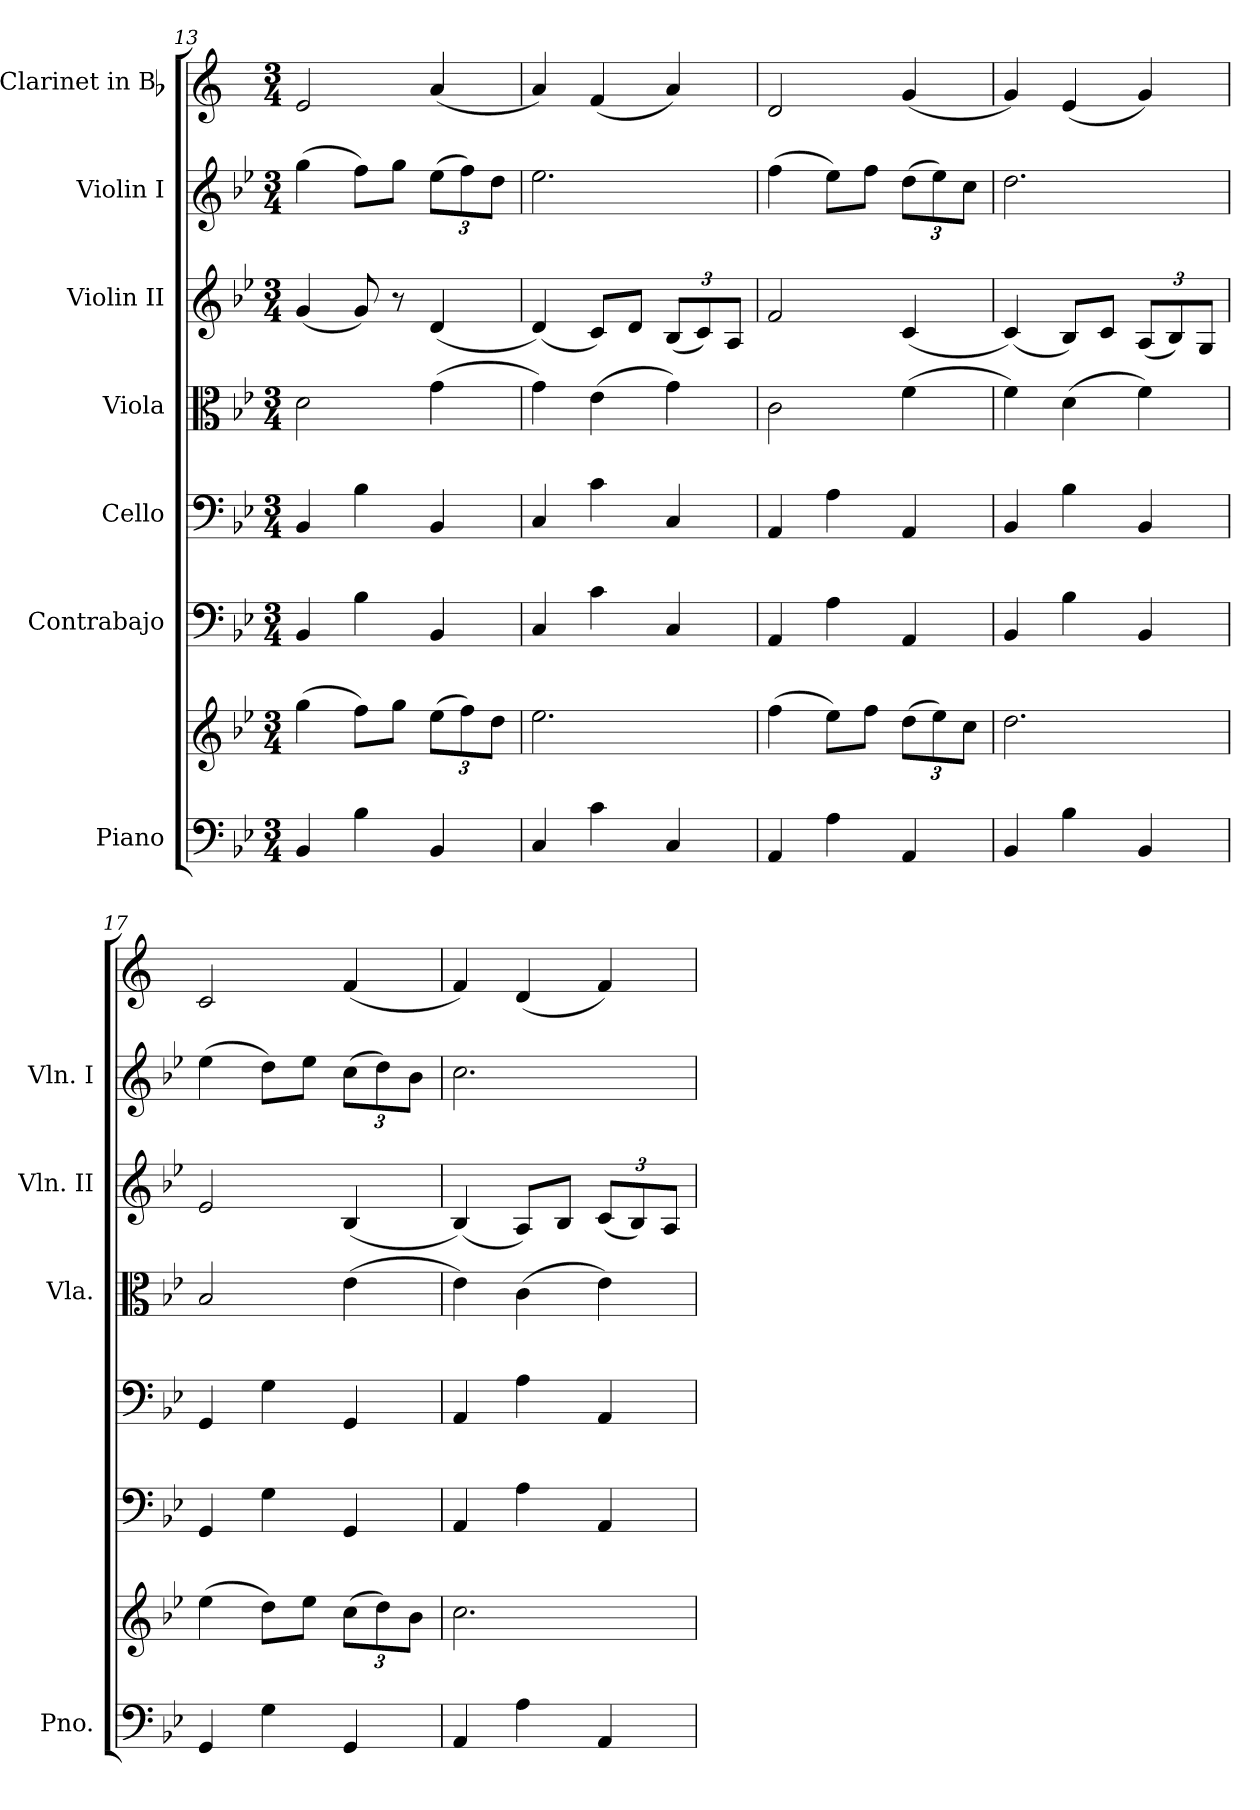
**kern	**kern	**kern	**kern	**kern	**kern	**kern	**kern
*part7	*part7	*part6	*part5	*part4	*part3	*part2	*part1
*staff8	*staff7	*staff6	*staff5	*staff4	*staff3	*staff2	*staff1
*I"Piano	*	*I"Contrabajo	*I"Cello	*I"Viola	*I"Violin II	*I"Violin I	*I"Clarinet in Bb
*I'Pno.	*	*	*	*I'Vla.	*I'Vln. II	*I'Vln. I	*
*clefF4	*clefG2	*clefF4	*clefF4	*clefC3	*clefG2	*clefG2	*clefG2
*	*	*ITrd7c12	*	*	*	*	*ITrd1c2
*k[b-e-]	*k[b-e-]	*k[b-e-]	*k[b-e-]	*k[b-e-]	*k[b-e-]	*k[b-e-]	*k[b-e-]
*M3/4	*M3/4	*M3/4	*M3/4	*M3/4	*M3/4	*M3/4	*M3/4
=13	=13	=13	=13	=13	=13	=13	=13
4BB-/	(>4gg\	4BBB-/	4BB-/	2d\	(4g/	(>4gg\	2d/
4B-\	8ff\L)	4BB-\	4B-\	.	8g/)	8ff\L)	.
.	8gg\J	.	.	.	8r	8gg\J	.
*	*Xbrackettup	*	*	*	*	*Xbrackettup	*
4BB-/	(>12ee-\L	4BBB-/	4BB-/	(>4g\	(4d/	(>12ee-\L	(4g/
.	12ff\)	.	.	.	.	12ff\)	.
.	12dd\J	.	.	.	.	12dd\J	.
=14	=14	=14	=14	=14	=14	=14	=14
4C/	2.ee-\	4CC/	4C/	4g\)	(4d/)	2.ee-\	4g/)
4c\	.	4C\	4c\	(>4e-\	8c/L)	.	(4e-/
.	.	.	.	.	8d/J	.	.
*	*	*	*	*	*Xbrackettup	*	*
4C/	.	4CC/	4C/	4g\)	(12B-/L	.	4g/)
.	.	.	.	.	12c/)	.	.
.	.	.	.	.	12A/J	.	.
=15	=15	=15	=15	=15	=15	=15	=15
4AA/	(>4ff\	4AAA/	4AA/	2c\	2f/	(>4ff\	2c/
4A\	8ee-\L)	4AA\	4A\	.	.	8ee-\L)	.
.	8ff\J	.	.	.	.	8ff\J	.
4AA/	(>12dd\L	4AAA/	4AA/	(>4f\	(4c/	(>12dd\L	(4f/
.	12ee-\)	.	.	.	.	12ee-\)	.
.	12cc\J	.	.	.	.	12cc\J	.
=16	=16	=16	=16	=16	=16	=16	=16
4BB-/	2.dd\	4BBB-/	4BB-/	4f\)	(4c/)	2.dd\	4f/)
4B-\	.	4BB-\	4B-\	(>4d\	8B-/L)	.	(4d/
.	.	.	.	.	8c/J	.	.
4BB-/	.	4BBB-/	4BB-/	4f\)	(12A/L	.	4f/)
.	.	.	.	.	12B-/)	.	.
.	.	.	.	.	12G/J	.	.
=17	=17	=17	=17	=17	=17	=17	=17
4GG/	(>4ee-\	4GGG/	4GG/	2B-/	2e-/	(>4ee-\	2B-/
4G\	8dd\L)	4GG\	4G\	.	.	8dd\L)	.
.	8ee-\J	.	.	.	.	8ee-\J	.
4GG/	(>12cc\L	4GGG/	4GG/	(>4e-\	(4B-/	(>12cc\L	(4e-/
.	12dd\)	.	.	.	.	12dd\)	.
.	12b-\J	.	.	.	.	12b-\J	.
!!LO:LB:g=z
=18	=18	=18	=18	=18	=18	=18	=18
4AA/	2.cc\	4AAA/	4AA/	4e-\)	(4B-/)	2.cc\	4e-/)
4A\	.	4AA\	4A\	(>4c\	8A/L)	.	(4c/
.	.	.	.	.	8B-/J	.	.
4AA/	.	4AAA/	4AA/	4e-\)	(12c/L	.	4e-/)
.	.	.	.	.	12B-/)	.	.
.	.	.	.	.	12A/J	.	.
=	=	=	=	=	=	=	=
*-	*-	*-	*-	*-	*-	*-	*-
